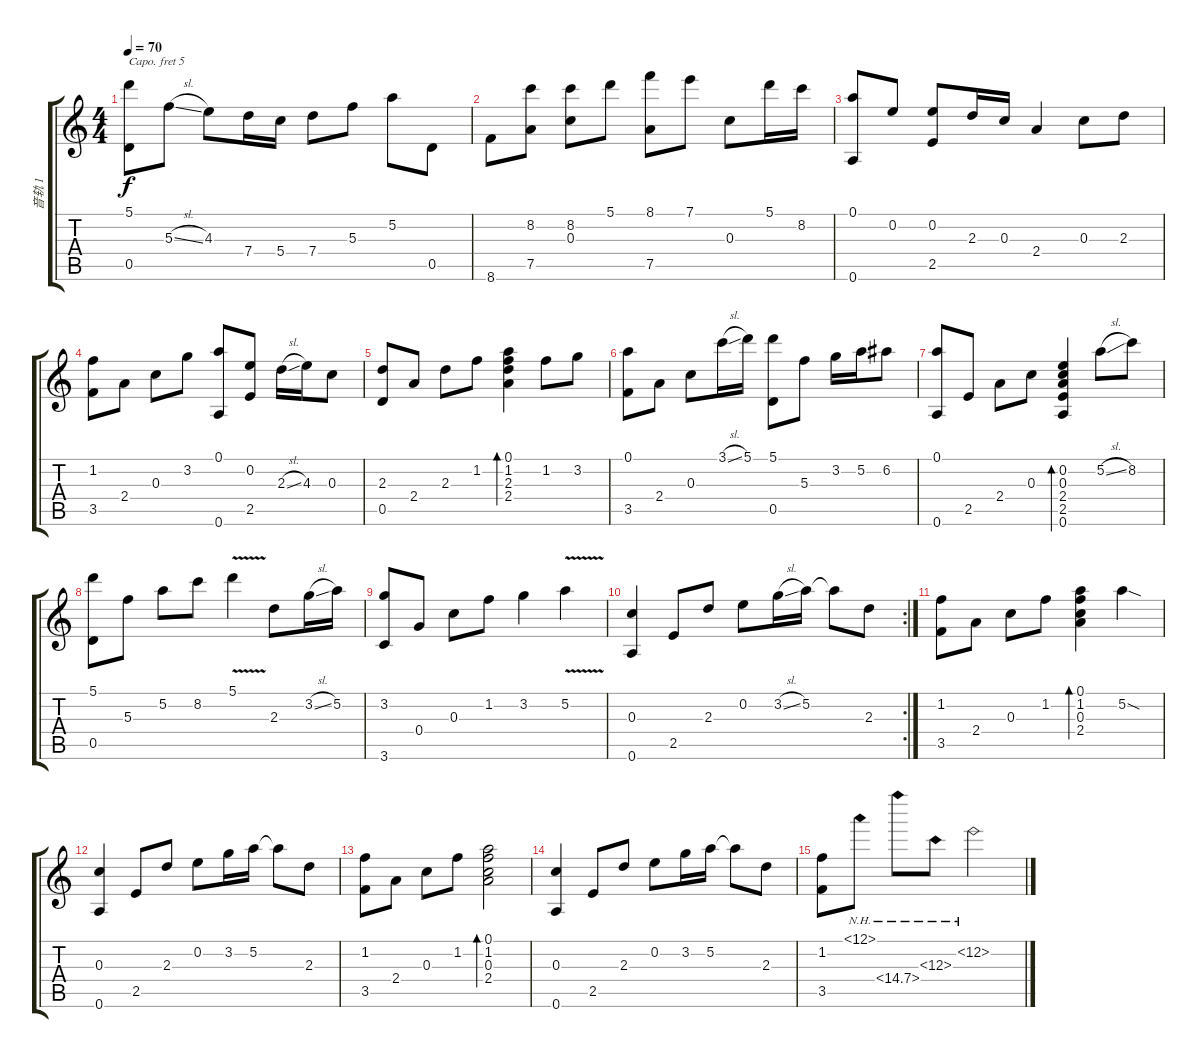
\track ("音轨 1" "音轨 1") {instrument acousticguitarsteel}
\staff {score tabs}
\capo 5
\tuning (E4 B3 G3 D3 A2 E2) {hide}
\ts (4 4)
\tempo 70
\clef g2
\ks c
(5.1 0.5).8{dy f} 5.3{sl}.8 4.3.8 7.4.16 5.4.16 7.4.8 5.3.8 5.2.8 0.5.8 |
8.6.8 (8.2 7.5).8 (8.2 0.3).8 5.1.8 (8.1 7.5).8 7.1.8 0.3.8 5.1.16 8.2.16 |
(0.1 0.6).8 0.2.8 (0.2 2.5).8 2.3.16 0.3.16 2.4.4 0.3.8 2.3.8 |
(1.2 3.5).8 2.4.8 0.3.8 3.2.8 (0.1 0.6).8 (0.2 2.5).8 2.3{sl}.16 4.3.16 0.3.8 |
(2.3 0.5).8 2.4.8 2.3.8 1.2.8 (0.1 1.2 2.3 2.4).4{bd 60} 1.2.8 3.2.8 |
(0.1 3.5).8 2.4.8 0.3.8 3.1{sl}.16 5.1.16 (5.1 0.5).8 5.3.8 3.2.16 5.2.16 6.2.8 |
(0.1 0.6).8 2.5.8 2.4.8 0.3.8 (0.2 0.3 2.4 2.5 0.6).4{bd 60} 5.2{sl}.8 8.2.8 |
(5.1 0.5).8 5.3.8 5.2.8 8.2.8 5.1{v}.4 2.3.8 3.2{sl}.16 5.2.16 |
(3.2 3.6).8 0.4.8 0.3.8 1.2.8 3.2.4 5.2{v}.4 |
\rc 2
(0.3 0.6).4 2.5.8 2.3.8 0.2.8 3.2{sl}.16 5.2.16 5.2{t}.8 2.3.8 |
(1.2 3.5).8 2.4.8 0.3.8 1.2.8 (0.1 1.2 0.3 2.4).4{bd 60} 5.2{sod}.4 |
(0.3 0.6).4 2.5.8 2.3.8 0.2.8 3.2.16 5.2.16 5.2{t}.8 2.3.8 |
(1.2 3.5).8 2.4.8 0.3.8 1.2.8 (0.1 1.2 0.3 2.4).2{bd 60} |
(0.3 0.6).4 2.5.8 2.3.8 0.2.8 3.2.16 5.2.16 5.2{t}.8 2.3.8 |
(1.2 3.5).8 12.1{nh}.8 14.4{nh}.8 12.3{nh}.8 13.2{nh}.2
